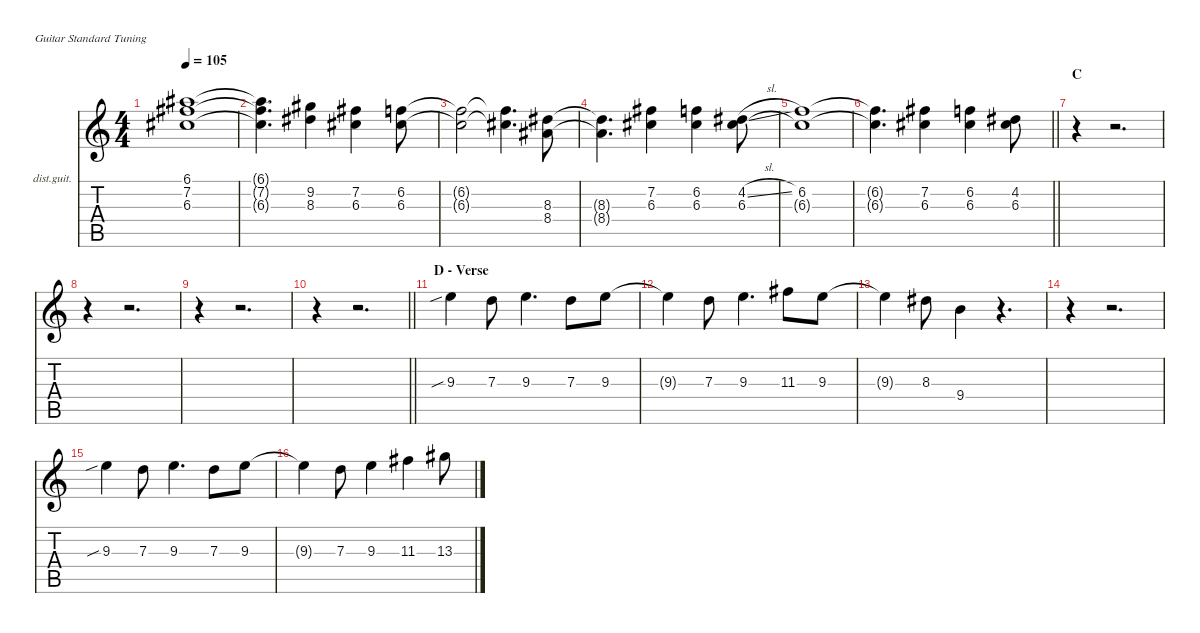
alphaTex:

\defaultSystemsLayout 4
\hideDynamics
\bracketExtendMode nobrackets
\firstSystemTrackNameOrientation horizontal
\otherSystemsTrackNameOrientation horizontal
\track ("Voices" "dist.guit.") {instrument distortionguitar}
\staff {score tabs}
\tuning (E4 B3 G3 D3 A2 E2)
\ts (4 4)
\tempo 105
\clef g2
\ks c
(6.1{acc #} 7.2{acc #} 6.3{acc #}).1{dy f} |
(6.1{t acc #} 7.2{t acc #} 6.3{t acc #}).4{d} (9.2{acc #} 8.3{acc #}).4 (7.2{acc #} 6.3{acc #}).4 (6.2 6.3{acc #}).8 |
(6.2{t} 6.3{t acc #}).2 (6.2{t} 6.3{t acc #}).4{d} (8.3{acc #} 8.4{acc #}).8 |
(8.3{t acc #} 8.4{t acc #}).4{d} (7.2{acc #} 6.3{acc #}).4 (6.2 6.3{acc #}).4 (4.2{sl acc #} 6.3{acc #}).8 |
(6.2 6.3{t acc #}).1 |
\barLineRight lightlight
(6.2{t} 6.3{t acc #}).4{d} (7.2{acc #} 6.3{acc #}).4 (6.2 6.3{acc #}).4 (4.2{acc #} 6.3{acc #}).8 |
\section ("" "C")
r.4 r.2{d} |
r.4 r.2{d} |
r.4 r.2{d} |
\barLineRight lightlight
r.4 r.2{d} |
\section ("" "D - Verse")
9.3{sib}.4 7.3.8 9.3.4{d} 7.3.8 9.3.8 |
9.3{t}.4 7.3.8 9.3.4{d} 11.3{acc #}.8 9.3.8{dy ff} |
9.3{t}.4{dy f} 8.3{acc #}.8 9.4.4 r.4{d} |
r.4 r.2{d} |
9.3{sib}.4 7.3.8 9.3.4{d} 7.3.8 9.3.8 |
9.3{t}.4 7.3.8 9.3.4 11.3{acc #}.4 13.3{sl acc #}.8{dy ff}
